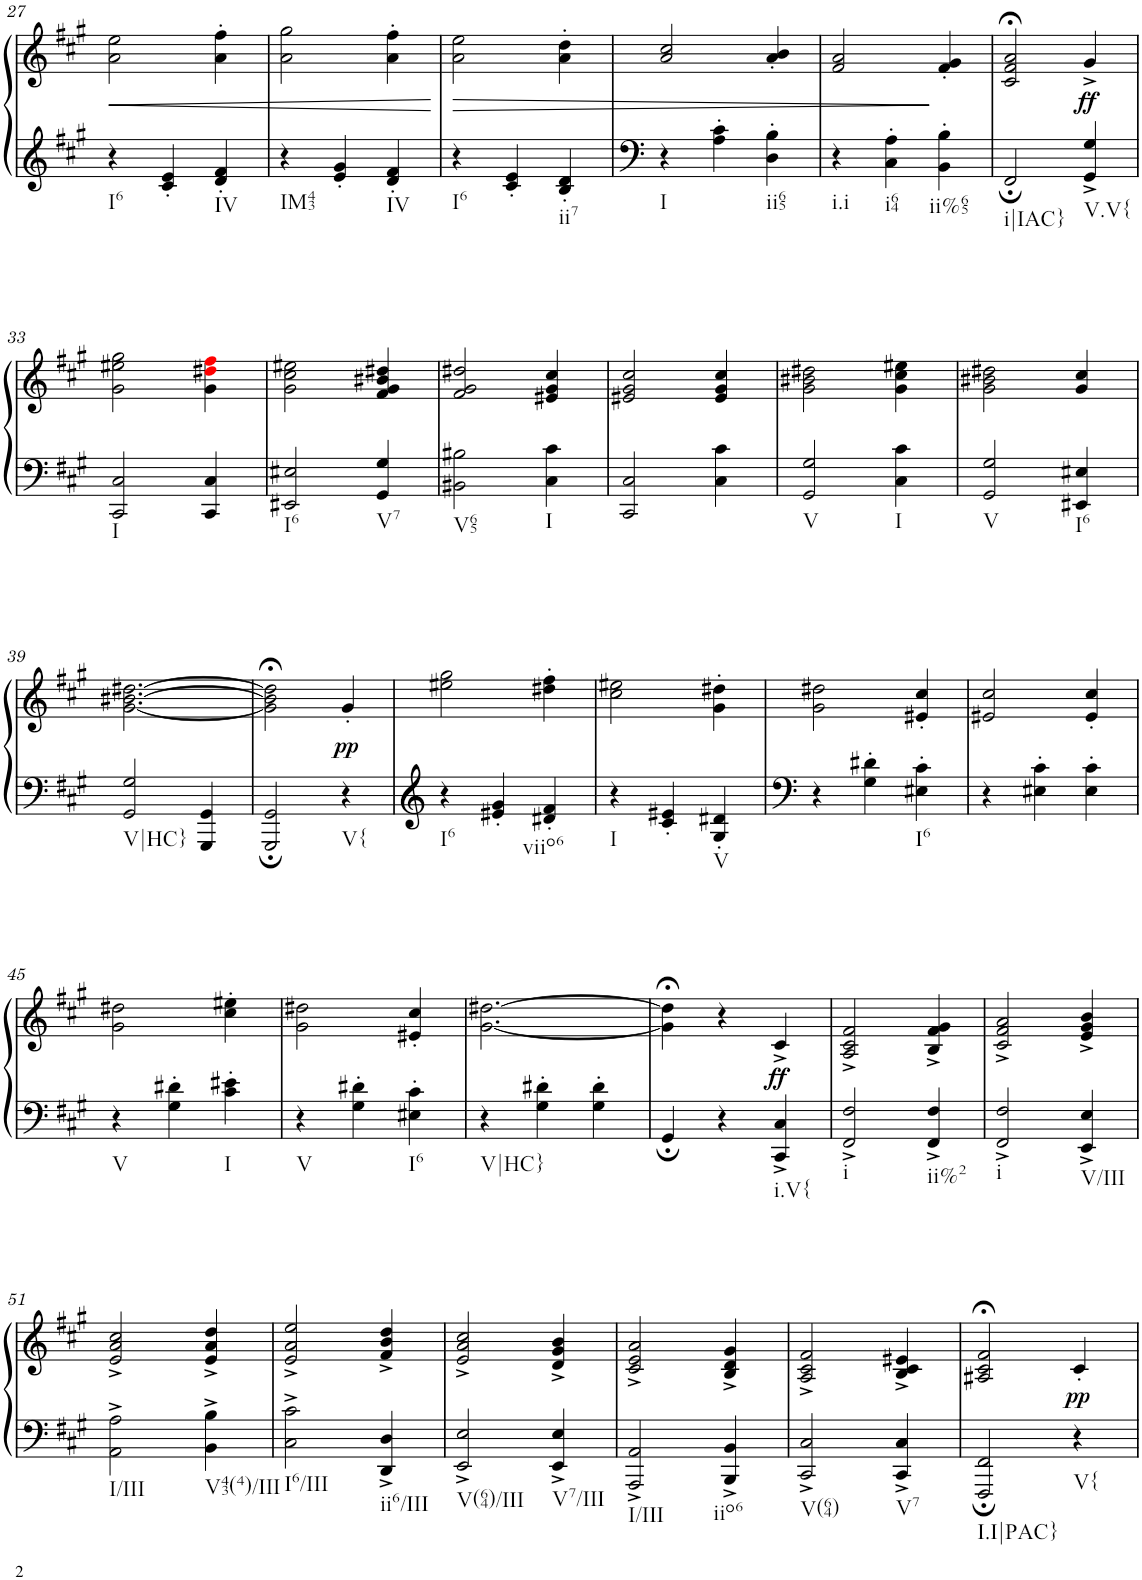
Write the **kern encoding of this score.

**kern	**kern	**dynam
*part1	*part1	*part1
*staff2	*staff1	*staff1/2
*I"Piano	*	*
*I'Pno.	*	*
!!LO:PB:g=z
*clefF4	*clefG2	*
*k[f#c#g#]	*k[f#c#g#]	*
*M3/4	*M3/4	*
=27	=27	=27
!LO:TX:b:t=I6	!	!
!	!	!LO:HP:b
4r	2a\ 2ee\	<
4c#/' 4e/'	.	.
!LO:TX:b:t=IV	!	!
4d/' 4f#/'	4a\' 4ff#\'	.
=28	=28	=28
!LO:TX:b:t=IM43	!	!
4r	2a\ 2gg#\	.
4e/' 4g#/'	.	.
!LO:TX:b:t=IV	!	!
4d/' 4f#/'	4a\' 4ff#\'	.
.	.	[
=29	=29	=29
!LO:TX:b:t=I6	!	!
!	!	!LO:HP:b
4r	2a\ 2ee\	>
4c#/' 4e/'	.	.
!LO:TX:b:t=ii7	!	!
4B/' 4d/'	4a\' 4dd\'	.
=30	=30	=30
!LO:TX:b:t=I	!	!
4r	2a/ 2cc#/	.
4A\' 4c#\'	.	.
!LO:TX:b:t=ii65	!	!
4D\' 4B\'	4a/' 4b/'	.
=31	=31	=31
!LO:TX:b:t=i.i	!	!
4r	2f#/ 2a/	.
!LO:TX:b:t=i64	!	!
4C#\' 4A\'	.	.
!LO:TX:b:t=ii%65	!	!
4BB\' 4B\'	4f#/' 4g#/'	]
=32	=32	=32
!LO:TX:b:t=i|IAC}	!	!
2FF#;/	2c#/;< 2f#/;< 2a/;<	.
!LO:TX:b:t=V.V{	!	!
!	!	!LO:DY:b
4GG#/^ 4G#/^	4g#^/	ff
!!LO:LB:g=z
=33	=33	=33
!LO:TX:b:t=I	!	!
2CC#/ 2C#/	2g#\ 2ee#X\ 2gg#\	.
4CC#/ 4C#/	4g#\ 4dd#Xi\ 4ff#i\	.
=34	=34	=34
!LO:TX:b:t=I6	!	!
2EE#X/ 2E#X/	2g#\ 2cc#\ 2ee#X\	.
!LO:TX:b:t=V7	!	!
4GG#/ 4G#/	4f#/ 4g#/ 4b#X/ 4dd#X/	.
=35	=35	=35
!LO:TX:b:t=V65	!	!
2BB#X\ 2B#X\	2f#/ 2g#/ 2dd#X/	.
!LO:TX:b:t=I	!	!
4C#\ 4c#\	4e#X/ 4g#/ 4cc#/	.
=36	=36	=36
2CC#/ 2C#/	2e#X/ 2g#/ 2cc#/	.
4C#\ 4c#\	4e#/ 4g#/ 4cc#/	.
=37	=37	=37
!LO:TX:b:t=V	!	!
2GG#/ 2G#/	2g#\ 2b#X\ 2dd#X\	.
!LO:TX:b:t=I	!	!
4C#\ 4c#\	4g#\ 4cc#\ 4ee#X\	.
=38	=38	=38
!LO:TX:b:t=V	!	!
2GG#/ 2G#/	2g#\ 2b#X\ 2dd#X\	.
!LO:TX:b:t=I6	!	!
4EE#X/ 4E#X/	4g#/ 4cc#/	.
!!LO:LB:g=z
=39	=39	=39
!LO:TX:b:t=V|HC}	!	!
2GG#/ 2G#/	[2.g#\ [2.b#X\ [2.dd#X\	.
4GGG#/ 4GG#/	.	.
=40	=40	=40
2GGG#/; 2GG#/;	2g#\];< 2b#\];< 2dd#\];<	.
!LO:TX:b:t=V{	!	!
!	!	!LO:DY:b
4r	4g#'/	pp
=41	=41	=41
!LO:TX:b:t=I6	!	!
4r	2ee#X\ 2gg#\	.
4e#X/' 4g#/'	.	.
!LO:TX:b:t=viio6	!	!
4d#X/' 4f#/'	4dd#X\' 4ff#\'	.
=42	=42	=42
!LO:TX:b:t=I	!	!
4r	2cc#\ 2ee#X\	.
4c#/' 4e#X/'	.	.
!LO:TX:b:t=V	!	!
4G#/' 4d#X/'	4g#\' 4dd#X\'	.
=43	=43	=43
4r	2g#\ 2dd#X\	.
4G#\' 4d#X\'	.	.
!LO:TX:b:t=I6	!	!
4E#X\' 4c#\'	4e#X/' 4cc#/'	.
=44	=44	=44
4r	2e#X/ 2cc#/	.
4E#X\' 4c#\'	.	.
4E#\' 4c#\'	4e#/' 4cc#/'	.
!!LO:LB:g=z
=45	=45	=45
!LO:TX:b:t=V	!	!
4r	2g#\ 2dd#X\	.
4G#\' 4d#X\'	.	.
!LO:TX:b:t=I	!	!
4c#\' 4e#X\'	4cc#\' 4ee#X\'	.
=46	=46	=46
!LO:TX:b:t=V	!	!
4r	2g#\ 2dd#X\	.
4G#\' 4d#X\'	.	.
!LO:TX:b:t=I6	!	!
4E#X\' 4c#\'	4e#X/' 4cc#/'	.
=47	=47	=47
!LO:TX:b:t=V|HC}	!	!
4r	[2.g#\ [2.dd#X\	.
4G#\' 4d#X\'	.	.
4G#\' 4d#\'	.	.
=48	=48	=48
4GG#;/	4g#\];< 4dd#\];<	.
4r	4r	.
!LO:TX:b:t=i.V{	!	!
!	!	!LO:DY:b
4CC#/^ 4C#/^	4c#^/	ff
=49	=49	=49
!LO:TX:b:t=i	!	!
2FF#/^ 2F#/^	2A/^ 2c#/^ 2f#/^	.
!LO:TX:b:t=ii%2	!	!
4FF#/^ 4F#/^	4B/^ 4f#/^ 4g#/^	.
=50	=50	=50
!LO:TX:b:t=i	!	!
2FF#/^ 2F#/^	2c#/^ 2f#/^ 2a/^	.
!LO:TX:b:t=V/III	!	!
4EE/^ 4E/^	4e/^ 4g#/^ 4b/^	.
!!LO:LB:g=z
=51	=51	=51
!LO:TX:b:t=I/III	!	!
2AA\^ 2A\^	2e/^ 2a/^ 2cc#/^	.
!LO:TX:b:t=V43(4)/III	!	!
4BB\^ 4B\^	4e/^ 4a/^ 4dd/^	.
=52	=52	=52
!LO:TX:b:t=I6/III	!	!
2C#\^ 2c#\^	2e/^ 2a/^ 2ee/^	.
!LO:TX:b:t=ii6/III	!	!
4DD/^ 4D/^	4f#/^ 4b/^ 4dd/^	.
=53	=53	=53
!LO:TX:b:t=V(64)/III	!	!
2EE/^ 2E/^	2e/^ 2a/^ 2cc#/^	.
!LO:TX:b:t=V7/III	!	!
4EE/^ 4E/^	4d/^ 4g#/^ 4b/^	.
=54	=54	=54
!LO:TX:b:t=I/III	!	!
2AAA/^ 2AA/^	2c#/^ 2e/^ 2a/^	.
!LO:TX:b:t=iio6	!	!
4BBB/^ 4BB/^	4B/^ 4d/^ 4g#/^	.
=55	=55	=55
!LO:TX:b:t=V(64)	!	!
2CC#/^ 2C#/^	2A/^ 2c#/^ 2f#/^	.
!LO:TX:b:t=V7	!	!
4CC#/^ 4C#/^	4B/^ 4c#/^ 4e#X/^	.
=56	=56	=56
!LO:TX:b:t=I.I|PAC}	!	!
2FFF#/; 2FF#/;	2A#X/;< 2c#/;< 2f#/;<	.
!LO:TX:b:t=V{	!	!
!	!	!LO:DY:b
4r	4c#'/	pp
=	=	=
*-	*-	*-
